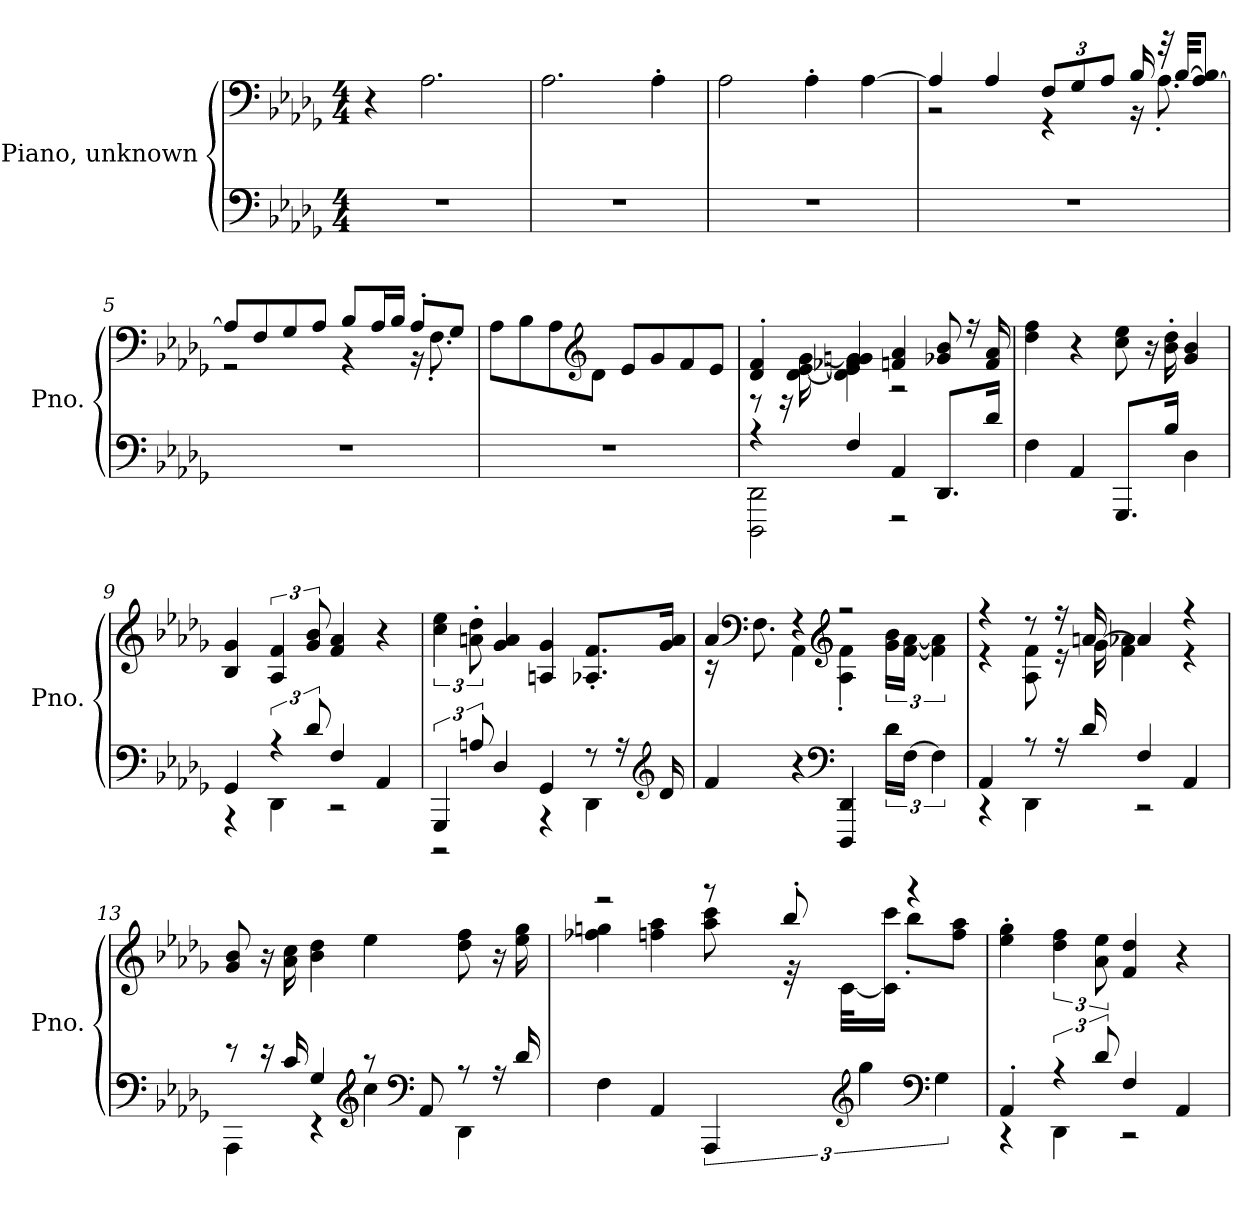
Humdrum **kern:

**kern	**kern
*part1	*part1
*staff2	*staff1
*I"Piano, unknown	*
*I'Pno.	*
*clefF4	*clefF4
*k[b-e-a-d-g-]	*k[b-e-a-d-g-]
*M4/4	*M4/4
*MM153	*MM153
=1	=1
1r	4r
.	2.A-\
=2	=2
1r	2.A-\
.	4A-'\
=3	=3
1r	2A-\
.	4A-'\
.	[4A-\
=4	=4
*	*^
1r	4A-/]	2r
.	4A-/	.
*	*Xbrackettup	*
.	12F/L	4r
.	12G-/	.
.	12A-/J	.
.	16B-/	16r
.	32r	8.A-'\
.	[32B-/KKL	.
.	[8A-/ 8B-/]J	.
=5	=5	=5
1r	8A-/L]	2r
.	8F/	.
.	8G-/	.
.	8A-/J	.
.	8B-/L	4r
.	16A-/L	.
.	16B-/JJ	.
.	8A-'/L	16r
.	.	8.F'\
.	8G-/J	.
*	*v	*v
!!LO:LB:g=z
=6	=6
1r	8A-\L
.	8B-\
.	8A-\
*	*clefG2
.	8d-\J
.	8e-/L
.	8g-/
.	8f/
.	8e-/J
=7	=7
*^	*^
4r	2DDD-\ 2DD-\	4d-/' 4f/'	8r
.	.	.	16r
.	.	.	[16d-\ [16e-\ [16g-\
4F/	.	4f-X/ 4gn/	4d-\] 4e-\] 4g-\]
4AA-/	2r	4fn/ 4a-/	2r
8.DD-/L	.	8g-X/ 8b-/	.
.	.	16r	.
16d-/Jk	.	16f/ 16a-/	.
*v	*v	*	*
*	*v	*v
=8	=8
4F\	4dd-\ 4ff\
4AA-/	4r
8.GGG-/L	8cc\ 8ee-\
.	16r
16B-/Jk	16b-\' 16dd-\'
4D-\	4g-/ 4b-/
=9	=9
*^	*
4GG-/	4r	4B-/ 4g-/
*	*	*brackettup
6r	4DD-\	6A-/ 6f/
12d-/	.	12g-/ 12b-/
4F/	2r	4f/ 4a-/
4AA-/	.	4r
!!LO:LB:g=z
=10	=10	=10
6GGG-/	2r	6cc\ 6ee-\
12An/	.	12an\' 12dd-\'
4D-/	.	4g-/ 4a/
4GG-/	4r	4An/ 4g-/
8r	4DD-\	8.A-X/' 8.f/'L
16r	.	.
*clefG2	*	*
16d-/	.	16g-/ 16a/Jk
*v	*v	*
=11	=11
*	*^
4f/	4a-/	16r
*	*clefF4	*
.	.	8.F\
4r	4r	4AA-\
*clefF4	*clefG2	*
4DDD-/ 4DD-/	2r	4A-\' 4f\'
24d-\LL	.	24g-\ 24b-\LL
[24F\JJ	.	[24f\ [24a-\JJ
6F\]	.	6f\] 6a-\]
=12	=12	=12
*^	*	*
4AA-/	4r	4r	4r
8r	4DD-\	8r	8A-\ 8f\
16r	.	16r	16r
16d-/	.	[16an/	16g-\
4F/	2r	4a/]	4f\ 4a-X\
4AA-/	.	4r	4r
*	*	*v	*v
!!LO:LB:g=z
=13	=13	=13
8r	4AAA-\	8g-/ 8b-/
16r	.	16r
16c/	.	16a-\ 16cc\
4G-/	4r	4b-\ 4dd-\
*clefG2	*	*
8r	4cc\	4ee-\
*clefF4	*	*
8AA-/	.	.
8r	4DD-\	8dd-\ 8ff\
16r	.	16r
16d-/	.	16ee-\ 16gg-\
*v	*v	*
=14	=14
*	*^
4F\	2r	4ff-X\ 4ggn\
4AA-/	.	4ffn\ 4aa-\
6AAA-/	8r	8aa-\ 8ccc\
.	8bb-'/	32r
.	.	[32c\KLL
*clefG2	*	*
6gg-\	.	.
.	.	16c\] 16ccc\JJ
.	4r	8bb-'\L
*clefF4	*	*
6G-\	.	.
.	.	8ff\ 8aa-\J
*	*v	*v
=15	=15
*^	*
4AA-'/	4r	4ee-\' 4gg-\'
6r	4DD-\	6dd-\ 6ff\
12d-/	.	12a-\ 12ee-\
4F/	2r	4f/ 4dd-/
4AA-/	.	4r
*v	*v	*
=	=
*-	*-
